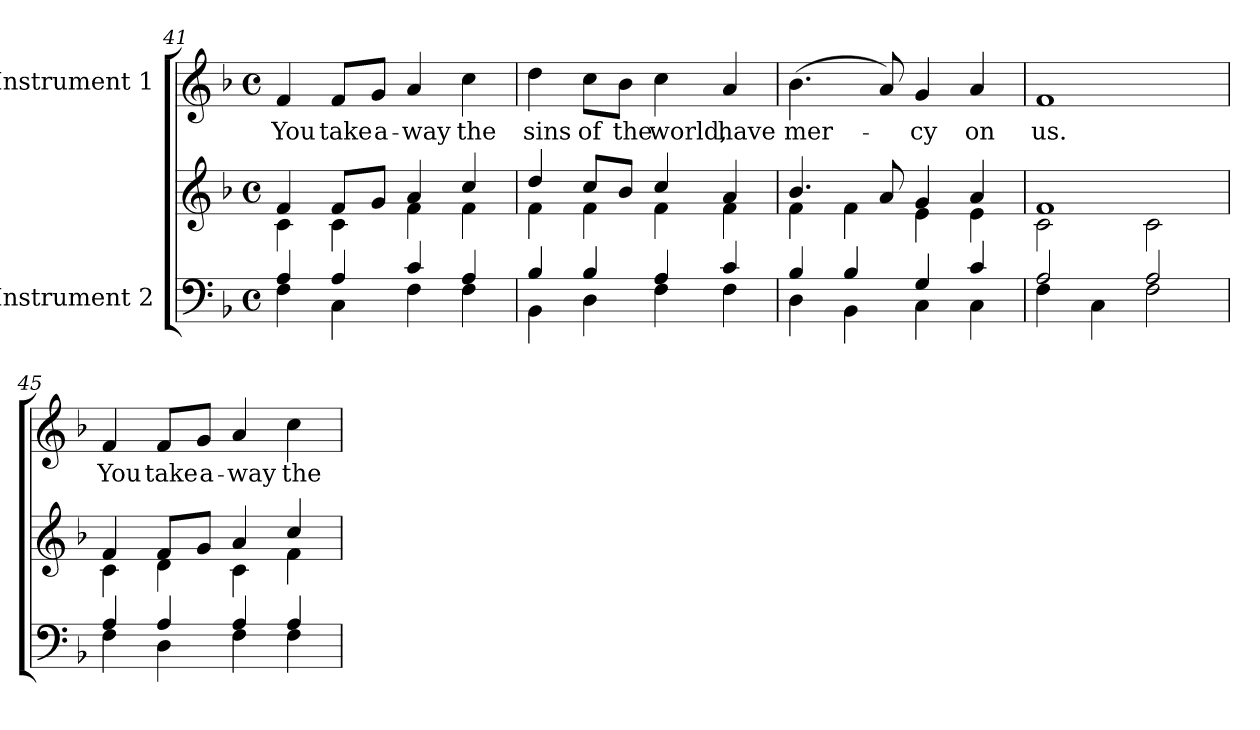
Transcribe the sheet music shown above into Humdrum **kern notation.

**kern	**kern	**kern	**text
*part2	*part2	*part1	*part1
*staff3	*staff2	*staff1	*staff1
*I"Instrument 2	*	*I"Instrument 1	*
!!LO:LB:g=z
*clefF4	*clefG2	*clefG2	*
*k[b-]	*k[b-]	*k[b-]	*
*F:	*F:	*F:	*
*M4/4	*M4/4	*M4/4	*
*met(c)	*met(c)	*met(c)	*
=41	=41	=41	=41
*^	*^	*	*
!	!	!	!	!	!LO:LY:b:cj
4A/	4F\	4f/	4c\	4f/	You
!	!	!	!	!	!LO:LY:b:cj
4A/	4C\	8f/L	4c\	8f/L	take
!	!	!	!	!	!LO:LY:b:cj
.	.	8g/J	.	8g/J	a-
!	!	!	!	!	!LO:LY:b:cj
4c/	4F\	4a/	4f\	4a/	-way
!	!	!	!	!	!LO:LY:b:cj
4A/	4F\	4cc/	4f\	4cc\	the
=42	=42	=42	=42	=42	=42
!	!	!	!	!	!LO:LY:b:cj
4B-/	4BB-\	4dd/	4f\	4dd\	sins
!	!	!	!	!	!LO:LY:b:cj
4B-/	4D\	8cc/L	4f\	8cc\L	of
!	!	!	!	!	!LO:LY:b:cj
.	.	8b-/J	.	8b-\J	the
!	!	!	!	!	!LO:LY:b:cj
4A/	4F\	4cc/	4f\	4cc\	world,
!	!	!	!	!	!LO:LY:b:cj
4c/	4F\	4a/	4f\	4a/	have
=43	=43	=43	=43	=43	=43
!	!	!	!	!	!LO:LY:b:cj
4B-/	4D\	4.b-/	4f\	(>4.b-\	mer-
4B-/	4BB-\	.	4f\	.	.
.	.	8a/	.	8a/)	.
!	!	!	!	!	!LO:LY:b:cj
4G/	4C\	4g/	4e\	4g/	-cy
!	!	!	!	!	!LO:LY:b:cj
4c/	4C\	4a/	4e\	4a/	on
=44	=44	=44	=44	=44	=44
!	!	!	!	!	!LO:LY:b:cj
2A/	4F\	1f	2c\	1f	us.
.	4C\	.	.	.	.
2A/	2F\	.	2c\	.	.
!!LO:LB:g=z
=45	=45	=45	=45	=45	=45
!	!	!	!	!	!LO:LY:b:cj
4A/	4F\	4f/	4c\	4f/	You
!	!	!	!	!	!LO:LY:b:cj
4A/	4D\	8f/L	4d\	8f/L	take
!	!	!	!	!	!LO:LY:b:cj
.	.	8g/J	.	8g/J	a-
!	!	!	!	!	!LO:LY:b:cj
4A/	4F\	4a/	4c\	4a/	-way
!	!	!	!	!	!LO:LY:b:cj
4A/	4F\	4cc/	4f\	4cc\	the
*v	*v	*	*	*	*
*	*v	*v	*	*
=	=	=	=
*-	*-	*-	*-
